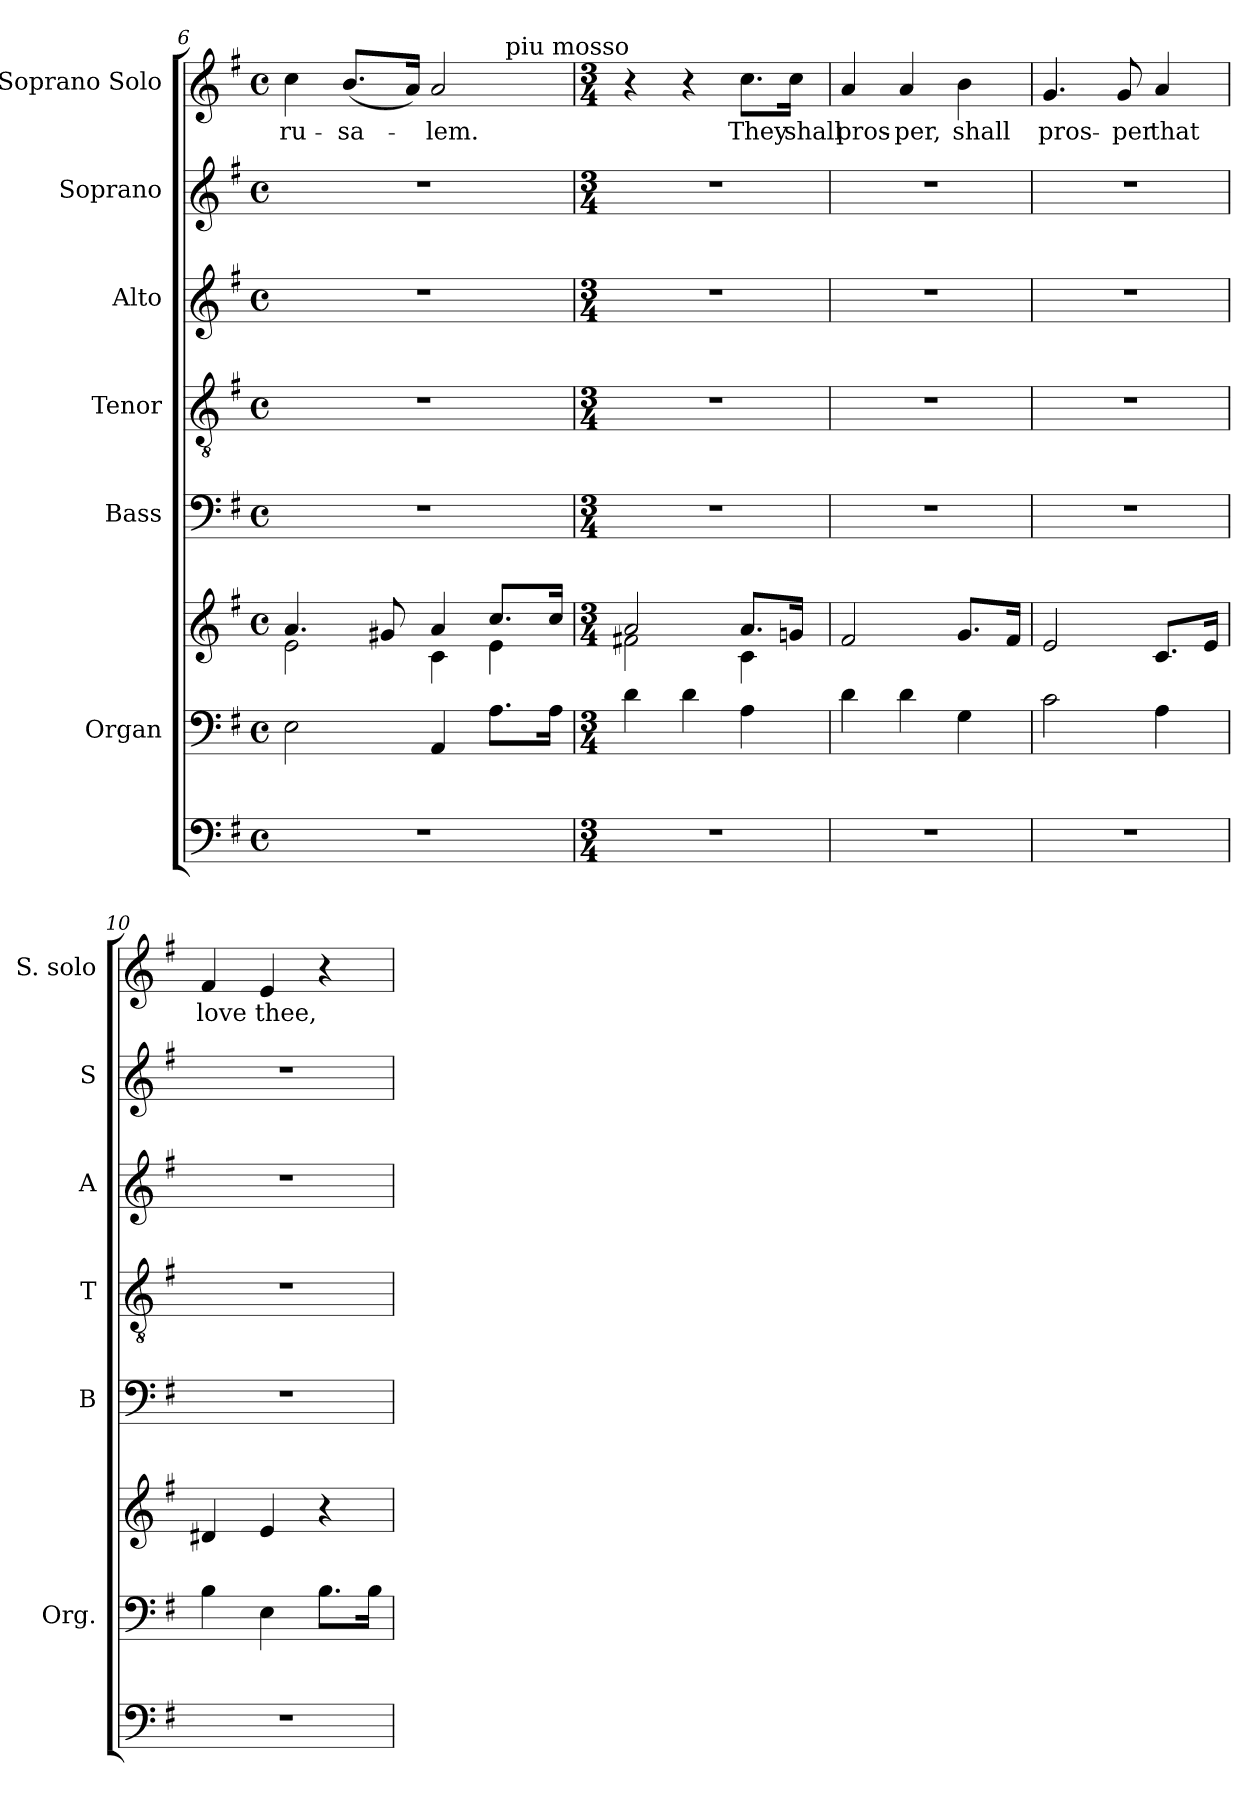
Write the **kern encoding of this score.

**kern	**kern	**kern	**kern	**kern	**kern	**kern	**kern	**text
*part7	*part6	*part6	*part5	*part4	*part3	*part2	*part1	*part1
*staff8	*staff7	*staff6	*staff5	*staff4	*staff3	*staff2	*staff1	*staff1
*	*I"Organ	*	*I"Bass	*I"Tenor	*I"Alto	*I"Soprano	*I"Soprano Solo	*
*	*I'Org.	*	*I'B	*I'T	*I'A	*I'S	*I'S. solo	*
*clefF4	*clefF4	*clefG2	*clefF4	*clefGv2	*clefG2	*clefG2	*clefG2	*
*k[f#]	*k[f#]	*k[f#]	*k[f#]	*k[f#]	*k[f#]	*k[f#]	*k[f#]	*
*G:	*G:	*G:	*G:	*G:	*G:	*G:	*G:	*
*M4/4	*M4/4	*M4/4	*M4/4	*M4/4	*M4/4	*M4/4	*M4/4	*
*met(c)	*met(c)	*met(c)	*met(c)	*met(c)	*met(c)	*met(c)	*met(c)	*
=6	=6	=6	=6	=6	=6	=6	=6	=6
*	*	*^	*	*	*	*	*^	*
1r	2E\	4.a/	2e\	1r	1r	1r	1r	4cc\	2ryy	-ru-
.	.	.	.	.	.	.	.	(8.b/L	.	-sa-
.	.	8g#X/	.	.	.	.	.	.	.	.
.	.	.	.	.	.	.	.	16a/Jk)	.	.
.	4AA/	4a/	4c\	.	.	.	.	2a/	4ryy	-lem.
.	8.A\L	8.cc/L	4e\	.	.	.	.	.	32ryy	.
!	!	!	!	!	!	!	!	!	!LO:TX:a:t=piu mosso	!
.	.	.	.	.	.	.	.	.	8..ryy	.
.	16A\Jk	16cc/Jk	.	.	.	.	.	.	.	.
*	*	*	*	*	*	*	*	*v	*v	*
=7	=7	=7	=7	=7	=7	=7	=7	=7	=7
*M3/4	*M3/4	*M3/4	*	*M3/4	*M3/4	*M3/4	*M3/4	*M3/4	*
2.r	4d\	2a/	2f#X\	2.r	2.r	2.r	2.r	4r	.
.	4d\	.	.	.	.	.	.	4r	.
.	4A\	8.a/L	4c\	.	.	.	.	8.cc\L	They
.	.	16gn/Jk	.	.	.	.	.	16cc\Jk	shall
*	*	*v	*v	*	*	*	*	*	*
!!LO:LB:g=z
=8	=8	=8	=8	=8	=8	=8	=8	=8
2.r	4d\	2f#/	2.r	2.r	2.r	2.r	4a/	pros-
.	4d\	.	.	.	.	.	4a/	-per,
.	4G\	8.g/L	.	.	.	.	4b\	shall
.	.	16f#/Jk	.	.	.	.	.	.
=9	=9	=9	=9	=9	=9	=9	=9	=9
2.r	2c\	2e/	2.r	2.r	2.r	2.r	4.g/	pros-
.	.	.	.	.	.	.	8g/	-per
.	4A\	8.c/L	.	.	.	.	4a/	that
.	.	16e/Jk	.	.	.	.	.	.
=10	=10	=10	=10	=10	=10	=10	=10	=10
2.r	4B\	4d#X/	2.r	2.r	2.r	2.r	4f#/	love
.	4E\	4e/	.	.	.	.	4e/	thee,
.	8.B\L	4r	.	.	.	.	4r	.
.	16B\Jk	.	.	.	.	.	.	.
=	=	=	=	=	=	=	=	=
*-	*-	*-	*-	*-	*-	*-	*-	*-
